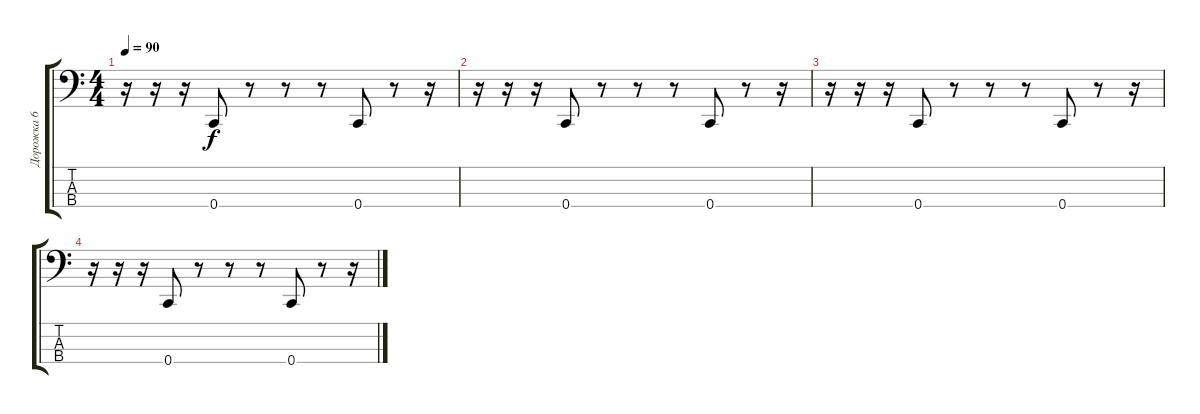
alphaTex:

\track ("Дорожка 6" "Дорожка 6") {instrument electricbasspick}
\staff {score tabs}
\tuning (Eb2 Bb1 F1 C1) {hide}
\ts (4 4)
\tempo 90
\clef f4
\ks c
r.16{dy f} r.16 r.16 0.4.8 r.8 r.8 r.8 0.4.8 r.8 r.16 |
r.16 r.16 r.16 0.4.8 r.8 r.8 r.8 0.4.8 r.8 r.16 |
r.16 r.16 r.16 0.4.8 r.8 r.8 r.8 0.4.8 r.8 r.16 |
r.16 r.16 r.16 0.4.8 r.8 r.8 r.8 0.4.8 r.8 r.16
